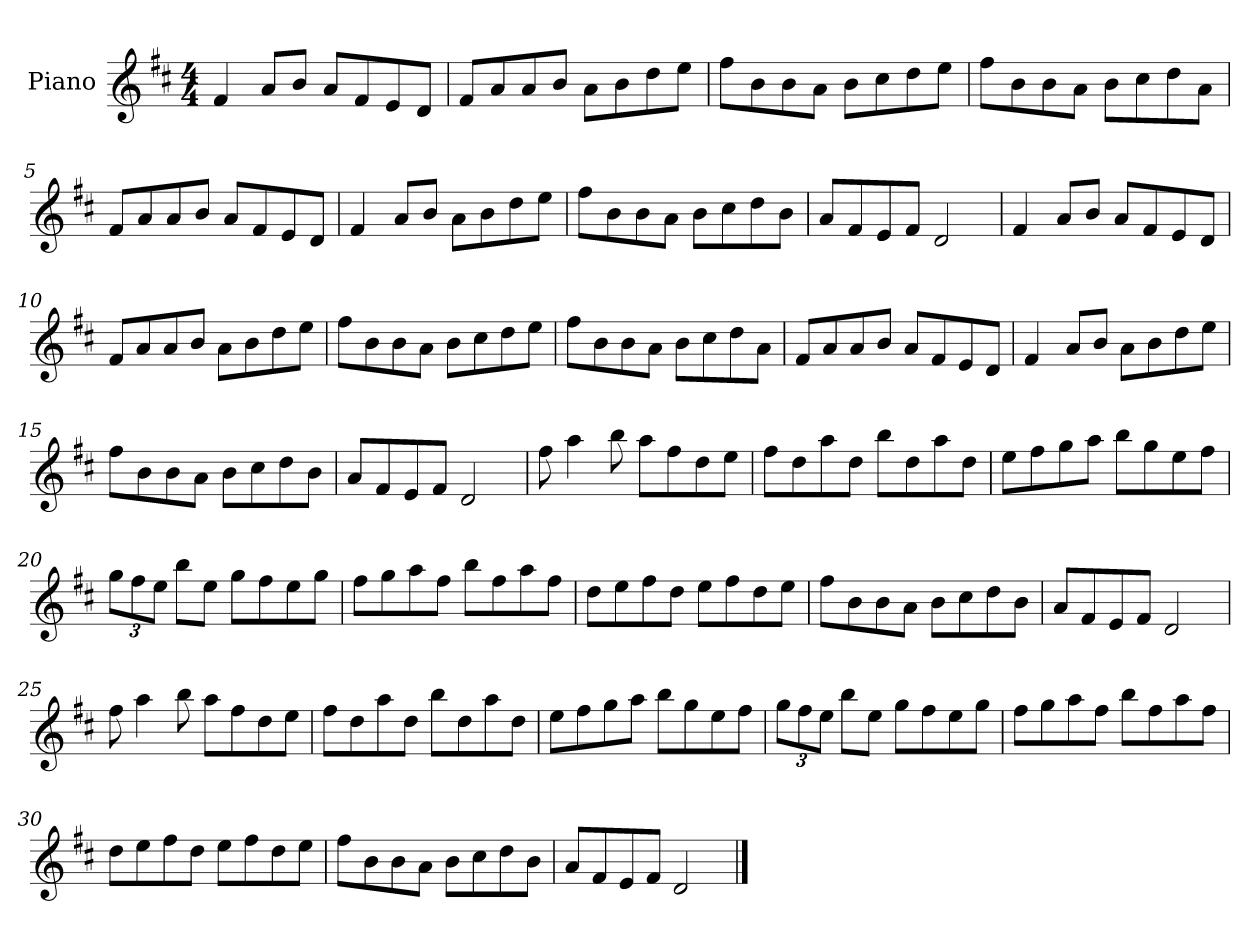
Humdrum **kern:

**kern
*part1
*staff1
*I"Piano
*I'Pno
*clefG2
*k[f#c#]
*M4/4
=1
4f#/
8a/L
8b/J
8a/L
8f#/
8e/
8d/J
=2
8f#/L
8a/
8a/
8b/J
8a\L
8b\
8dd\
8ee\J
=3
8ff#\L
8b\
8b\
8a\J
8b\L
8cc#\
8dd\
8ee\J
=4
8ff#\L
8b\
8b\
8a\J
8b\L
8cc#\
8dd\
8a\J
=5
8f#/L
8a/
8a/
8b/J
8a/L
8f#/
8e/
8d/J
=6
4f#/
8a/L
8b/J
8a\L
8b\
8dd\
8ee\J
=7
8ff#\L
8b\
8b\
8a\J
8b\L
8cc#\
8dd\
8b\J
=8
8a/L
8f#/
8e/
8f#/J
2d/
=9
4f#/
8a/L
8b/J
8a/L
8f#/
8e/
8d/J
=10
8f#/L
8a/
8a/
8b/J
8a\L
8b\
8dd\
8ee\J
=11
8ff#\L
8b\
8b\
8a\J
8b\L
8cc#\
8dd\
8ee\J
=12
8ff#\L
8b\
8b\
8a\J
8b\L
8cc#\
8dd\
8a\J
=13
8f#/L
8a/
8a/
8b/J
8a/L
8f#/
8e/
8d/J
=14
4f#/
8a/L
8b/J
8a\L
8b\
8dd\
8ee\J
=15
8ff#\L
8b\
8b\
8a\J
8b\L
8cc#\
8dd\
8b\J
=16
8a/L
8f#/
8e/
8f#/J
2d/
=17
8ff#\
4aa\
8bb\
8aa\L
8ff#\
8dd\
8ee\J
=18
8ff#\L
8dd\
8aa\
8dd\J
8bb\L
8dd\
8aa\
8dd\J
=19
8ee\L
8ff#\
8gg\
8aa\J
8bb\L
8gg\
8ee\
8ff#\J
=20
*Xbrackettup
12gg\L
12ff#\
12ee\J
8bb\L
8ee\J
8gg\L
8ff#\
8ee\
8gg\J
=21
8ff#\L
8gg\
8aa\
8ff#\J
8bb\L
8ff#\
8aa\
8ff#\J
=22
8dd\L
8ee\
8ff#\
8dd\J
8ee\L
8ff#\
8dd\
8ee\J
=23
8ff#\L
8b\
8b\
8a\J
8b\L
8cc#\
8dd\
8b\J
=24
8a/L
8f#/
8e/
8f#/J
2d/
=25
8ff#\
4aa\
8bb\
8aa\L
8ff#\
8dd\
8ee\J
=26
8ff#\L
8dd\
8aa\
8dd\J
8bb\L
8dd\
8aa\
8dd\J
=27
8ee\L
8ff#\
8gg\
8aa\J
8bb\L
8gg\
8ee\
8ff#\J
=28
12gg\L
12ff#\
12ee\J
8bb\L
8ee\J
8gg\L
8ff#\
8ee\
8gg\J
=29
8ff#\L
8gg\
8aa\
8ff#\J
8bb\L
8ff#\
8aa\
8ff#\J
=30
8dd\L
8ee\
8ff#\
8dd\J
8ee\L
8ff#\
8dd\
8ee\J
=31
8ff#\L
8b\
8b\
8a\J
8b\L
8cc#\
8dd\
8b\J
=32
8a/L
8f#/
8e/
8f#/J
2d/
==
*-
